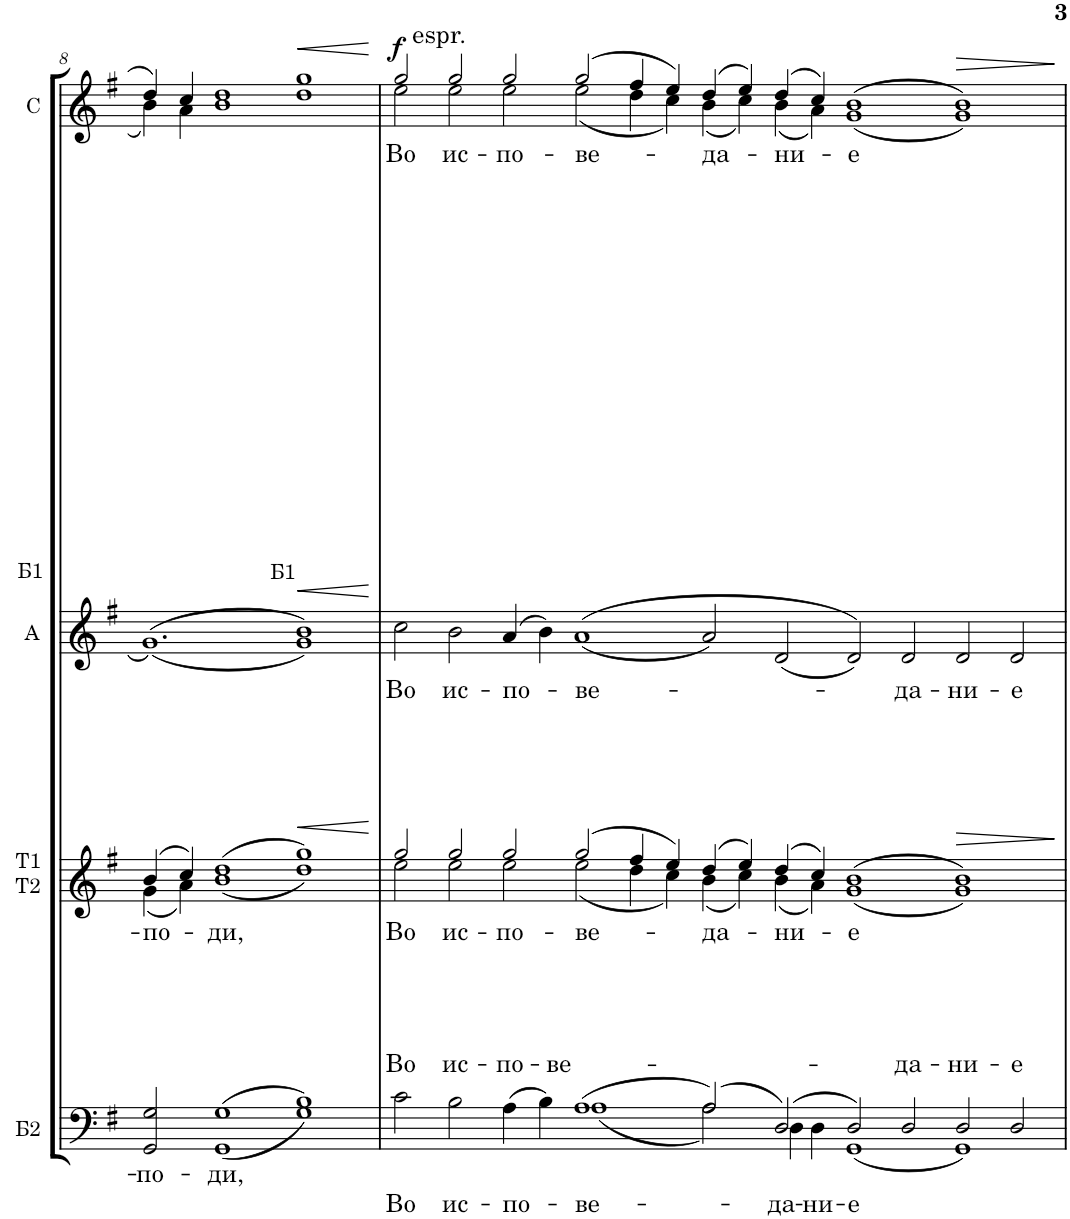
**kern	**text	**text	**kern	**text	**dynam	**kern	**text	**dynam	**kern	**text	**dynam
*part4	*part4	*part4	*part3	*part3	*part3	*part2	*part2	*part2	*part1	*part1	*part1
*staff4	*staff4	*staff4	*staff3	*staff3	*staff3	*staff2	*staff2	*staff2	*staff1	*staff1	*staff1
*I"Б2	*	*	*I"T1   T2	*	*	*I"A	*	*	*I"C	*	*
*	*	*	*I'T1   T2	*	*	*I'A	*	*	*I'C	*	*
!!LO:PB:g=z
*clefF4	*	*	*clefG2	*	*	*clefG2	*	*	*clefG2	*	*
*k[f#]	*	*	*k[f#]	*	*	*k[f#]	*	*	*k[f#]	*	*
*M10/4	*	*	*M10/4	*	*	*M10/4	*	*	*M10/4	*	*
=8	=8	=8	=8	=8	=8	=8	=8	=8	=8	=8	=8
!	!	!	!	!	!	!	!	!	!LO:TX:b:t=Б1	!	!
!	!LO:LY:b	!	!	!LO:LY:b	!	!	!	!	!	!	!
*	*	*	*^	*	*	*	*	*	*^	*	*
2GG/ 2G/	-по-	.	(4b/	(4g\	-по-	.	(>(1.g	.	.	4dd/	4b\	.	.
.	.	.	4cc/)	4a\)	.	.	.	.	.	4cc/	4a\	.	.
!	!LO:LY:b	!	!	!	!LO:LY:b	!	!	!	!	!	!	!	!
(<(1GG 1G	-ди,	.	(1dd	(1b	ди,	.	.	.	.	1dd	1b	.	.
!	!	!	!	!	!	!LO:HP:b	!	!	!LO:HP:b	!	!	!	!LO:HP:b
1G 1B))	.	.	1gg)	1dd)	.	<	1g 1b))	.	<	1gg	1dd	.	<
*	*	*	*v	*v	*	*	*	*	*	*v	*v	*	*
.	.	.	.	.	[	.	.	[	.	.	[
=9	=9	=9	=9	=9	=9	=9	=9	=9	=9	=9	=9
*M22/4	*	*	*M22/4	*	*	*M22/4	*	*	*M22/4	*	*
*^	*	*	*	*	*	*	*	*	*	*	*
!	!	!	!	!	!	!	!	!	!	!LO:TX:a:t=espr.	!	!
!	!	!	!	!	!	!	!	!	!	!LO:TX:b:t=Б1	!	!
!	!	!LO:LY:a	!LO:LY:b	!	!LO:LY:b	!	!	!LO:LY:b	!	!	!LO:LY:b	!LO:DY:a
*	*	*	*	*^	*	*	*	*	*	*^	*	*
2ryy	2c\	Во	Во	2gg/	2ee\	Во	.	2cc\	Во	.	2gg/	2ee\	Во	f
!	!	!LO:LY:a	!LO:LY:b	!	!	!LO:LY:b	!	!	!LO:LY:b	!	!	!	!LO:LY:b	!
2ryy	2B\	ис-	ис-	2gg/	2ee\	ис-	.	2b\	ис-	.	2gg/	2ee\	ис-	.
!	!	!LO:LY:a	!LO:LY:b	!	!	!LO:LY:b	!	!	!LO:LY:b	!	!	!	!LO:LY:b	!
4ryy	(>4A\	-по-	-по-	2gg/	2ee\	-по-	.	(4a/	-по-	.	2gg/	2ee\	-по-	.
!	!	!LO:LY:a	!	!	!	!	!	!	!	!	!	!	!	!
4ryy	4B\)	-ве-	.	.	.	.	.	4b\)	.	.	.	.	.	.
!	!	!	!LO:LY:b	!	!	!LO:LY:b	!	!	!LO:LY:b	!	!	!	!LO:LY:b	!
(1A	(1A	.	ве-	(2gg/	(2ee\	-ве-	.	(<(>1a	ве-	.	(2gg/	(2ee\	-ве-	.
.	.	.	.	4ff#/	4dd\	.	.	.	.	.	4ff#/	4dd\	.	.
.	.	.	.	4ee/)	4cc\)	.	.	.	.	.	4ee/)	4cc\)	.	.
!	!	!	!	!	!	!LO:LY:b	!	!	!	!	!	!	!LO:LY:b	!
(2A/)	2A\)	.	.	(4dd/	(4b\	да-	.	2a/)	.	.	(4dd/	(4b\	да-	.
.	.	.	.	4ee/)	4cc\)	.	.	.	.	.	4ee/)	4cc\)	.	.
!	!	!	!LO:LY:b	!	!	!LO:LY:b	!	!	!	!	!	!	!LO:LY:b	!
(2D/)	4D\	.	да-	(4dd/	(4b\	ни-	.	(2d/	.	.	(4dd/	(4b\	ни-	.
!	!	!	!LO:LY:b	!	!	!	!	!	!	!	!	!	!	!
.	4D\	.	-ни-	4cc/)	4a\)	.	.	.	.	.	4cc/)	4a\)	.	.
!	!	!	!LO:LY:b	!	!	!LO:LY:b	!	!	!	!	!	!	!LO:LY:b	!
2D/)	(1GG	.	-е	(1b	(1g	е	.	2d/))	.	.	(1b	(1g	е	.
!	!	!LO:LY:a	!	!	!	!	!	!	!LO:LY:b	!	!	!	!	!
2D/	.	да-	.	.	.	.	.	2d/	да-	.	.	.	.	.
!	!	!LO:LY:a	!	!	!	!	!LO:HP:b	!	!LO:LY:b	!	!	!	!	!LO:HP:b
2D/	1GG)	-ни-	.	1b)	1g)	.	>	2d/	-ни-	.	1b)	1g)	.	>
!	!	!LO:LY:a	!	!	!	!	!	!	!LO:LY:b	!	!	!	!	!
2D/	.	-е	.	.	.	.	.	2d/	-е	.	.	.	.	.
*v	*v	*	*	*	*	*	*	*	*	*	*v	*v	*	*
*	*	*	*v	*v	*	*	*	*	*	*	*	*
.	.	.	.	.	]	.	.	.	.	.	]
=	=	=	=	=	=	=	=	=	=	=	=
*-	*-	*-	*-	*-	*-	*-	*-	*-	*-	*-	*-
